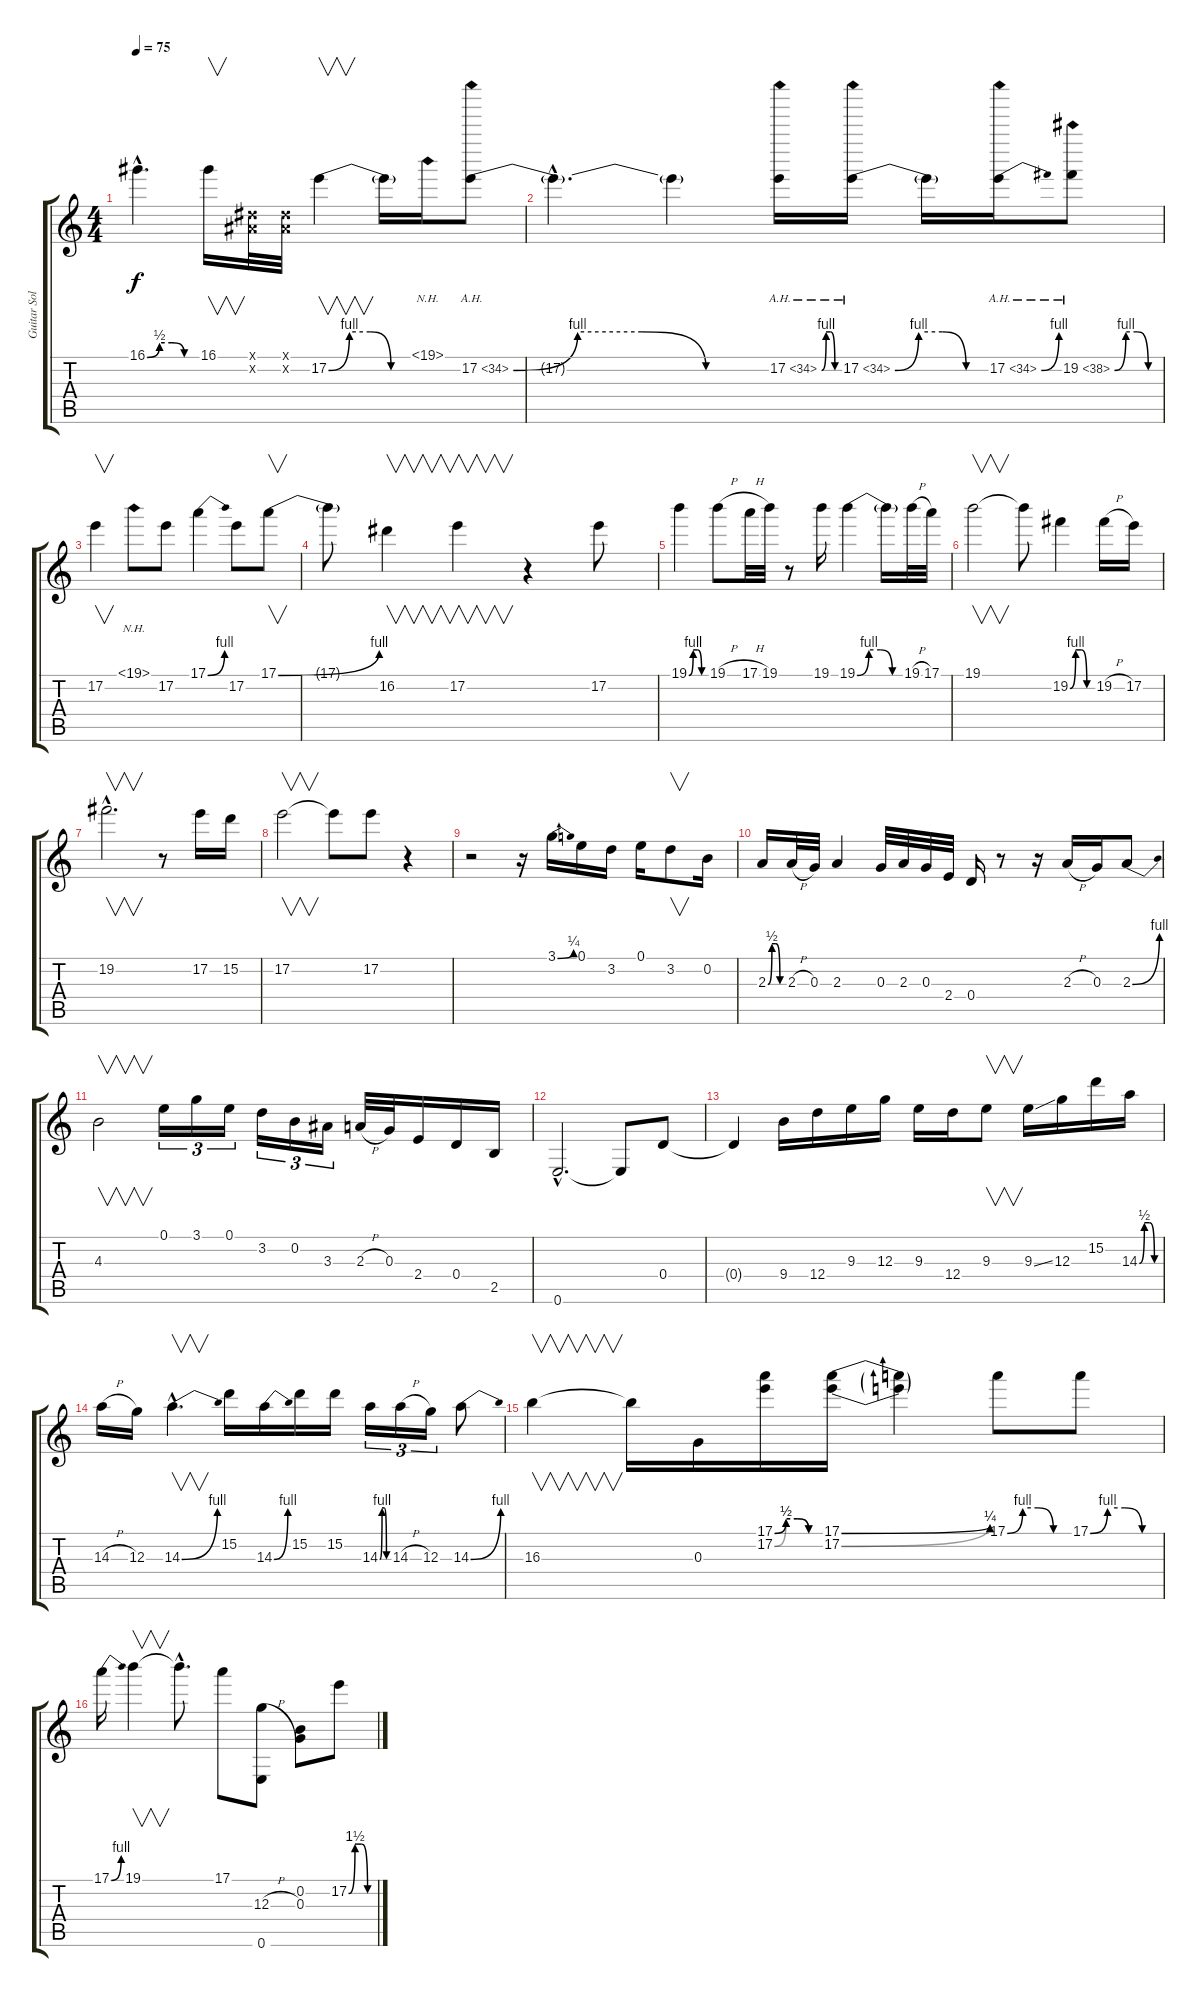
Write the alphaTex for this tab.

\track ("Guitar Solo" "Guitar Sol") {instrument distortionguitar}
\staff {score tabs}
\tuning (E4 B3 G3 D3 A2 E2) {hide}
\ts (4 4)
\tempo 75
\clef g2
\ks c
16.1{be (custom 0 0 15 2 30 2 45 0 60 0) hac}.4{d dy f} 16.1.16{v} (-1.1{x} -1.2{x}).32 (-1.1{x} -1.2{x}).32 17.2{be (custom 0 0 15 4 30 4 45 0 60 0)}.4{v} 17.2{t}.16 19.1{nh}.16 17.2{be (custom 0 0 15 4 30 4 45 0 60 0) ah 17}.8 |
17.2{hac t}.4{d} 17.2{t}.4 17.2{be (custom 0 0 15 4 30 4 45 0 60 0) ah 17}.16 17.2{be (custom 0 0 15 4 30 4 45 0 60 0) ah 17}.16 17.2{t}.16 17.2{be (bend 0 0 60 4) ah 17}.16 19.2{be (custom 0 0 15 4 30 4 45 0 60 0) ah 19}.8 |
17.2.4{v} 19.1{nh}.8 17.2.8 17.1{be (bend 0 0 60 4)}.4 17.2.8 17.1{be (bend 0 0 60 4)}.8{v} |
17.1{t}.8 16.2.4{v} 17.2.4{v} r.4 17.2.8 |
19.1{be (custom 0 0 15 4 30 4 45 0 60 0)}.4 19.1{h}.8 17.1{h}.32 19.1.32 r.8 19.1.16 19.1{be (custom 0 0 15 4 30 4 45 0 60 0)}.4 19.1{t}.16 19.1{h}.32 17.1.32 |
19.1.2{v} 19.1{t}.8 19.2{be (custom 0 0 15 4 30 4 45 0 60 0)}.4 19.2{h}.16 17.2.16 |
19.2{hac}.2{v d} r.8 17.2.16 15.2.16 |
17.2.2{v} 17.2{t}.8 17.2.8 r.4 |
r.2 r.16 3.1{be (bend 0 0 60 1)}.16 0.1.16 3.2.16 0.1.16 3.2.8{v} 0.2.16 |
2.3{be (custom 0 0 15 2 30 2 45 0 60 0)}.16 2.3{h}.32 0.3.32 2.3.4 0.3.32 2.3.32 0.3.32 2.4.32 0.4.16 r.8 r.16 2.3{h}.16 0.3.16 2.3{be (bend 0 0 60 4)}.8 |
4.3.2{v} 0.1.16{tu (3 2)} 3.1.16{tu (3 2)} 0.1.16{tu (3 2)} 3.2.16{tu (3 2)} 0.2.16{tu (3 2)} 3.3.16{tu (3 2)} 2.3{h}.32 0.3.32 2.4.16 0.4.16 2.5.16 |
0.6{hac}.2{d} 0.6{t}.8 0.4.8 |
0.4{t}.4 9.4.16 12.4.16 9.3.16 12.3.16 9.3.16 12.4.16 9.3.8{v} 9.3{ss}.16 12.3.16 15.2.16 14.3{be (custom 0 0 15 2 30 2 45 0 60 0)}.16 |
14.3{h}.16 12.3.16 14.3{be (bend 0 0 60 4) hac}.4{v d} 15.2.16 14.3{be (bend 0 0 60 4)}.16 15.2.16 15.2.16 14.3{be (custom 0 0 15 4 30 4 45 0 60 0)}.16{tu (3 2)} 14.3{h}.16{tu (3 2)} 12.3.16{tu (3 2)} 14.3{be (bend 0 0 60 4)}.8 |
16.3.4{v} 16.3{t}.16 0.3.16 (17.1{be (custom 0 0 15 2 30 2 45 0 60 0)} 17.2{be (custom 0 0 15 2 30 2 45 0 60 0)}).16 (17.1{be (bend 0 0 60 1)} 17.2{be (bend 0 0 60 1)}).16 (17.1{t} 17.2{t}).4 17.1{be (custom 0 0 15 4 30 4 45 0 60 0)}.8 17.1{be (custom 0 0 15 4 30 4 45 0 60 0)}.8 |
17.1{be (bend 0 0 60 4)}.16 19.1.4{v} 19.1{hac t}.8{d} 17.1.8 (12.3{h} 0.6).8 (0.2 0.3).8 17.2{be (custom 0 0 15 6 30 6 45 0 60 0)}.8
